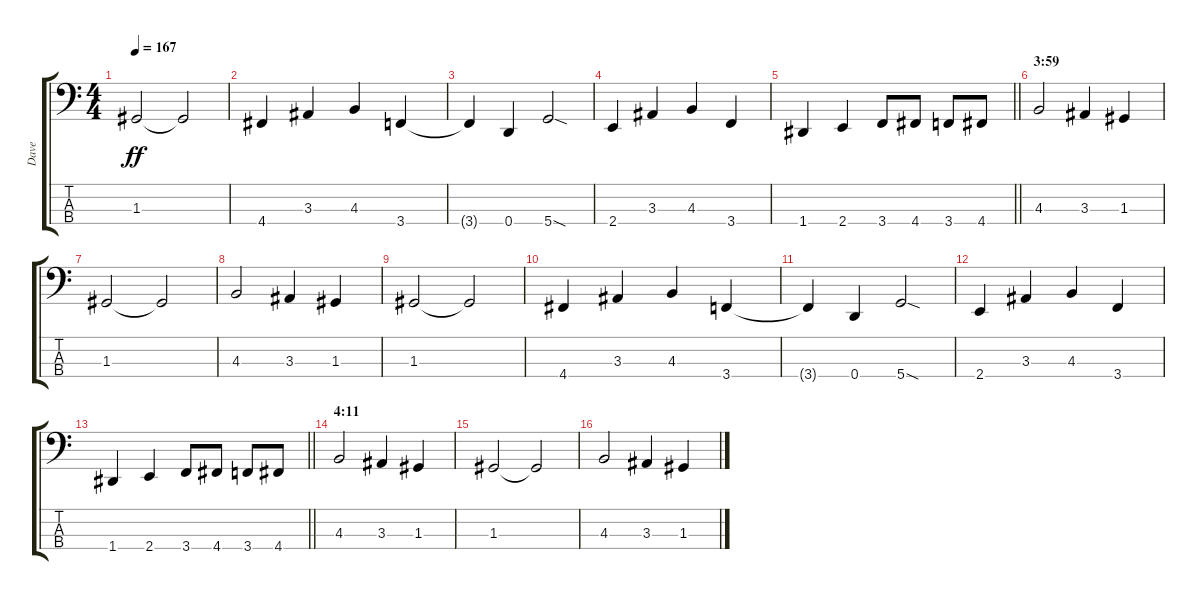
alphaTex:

\track ("Dave" "Dave") {instrument electricbasspick}
\staff {score tabs}
\tuning (F2 C2 G1 D1) {hide}
\ts (4 4)
\tempo 167
\clef f4
\ks c
1.3.2{dy ff} 1.3{t}.2 |
4.4.4 3.3.4 4.3.4 3.4.4 |
3.4{t}.4 0.4.4 5.4{sod}.2 |
2.4.4 3.3.4 4.3.4 3.4.4 |
\barLineRight lightlight
1.4.4 2.4.4 3.4.8 4.4.8 3.4.8 4.4.8 |
\section ("" "3:59")
4.3.2 3.3.4 1.3.4 |
1.3.2 1.3{t}.2 |
4.3.2 3.3.4 1.3.4 |
1.3.2 1.3{t}.2 |
4.4.4 3.3.4 4.3.4 3.4.4 |
3.4{t}.4 0.4.4 5.4{sod}.2 |
2.4.4 3.3.4 4.3.4 3.4.4 |
\barLineRight lightlight
1.4.4 2.4.4 3.4.8 4.4.8 3.4.8 4.4.8 |
\section ("" "4:11")
4.3.2 3.3.4 1.3.4 |
1.3.2 1.3{t}.2 |
4.3.2 3.3.4 1.3.4
